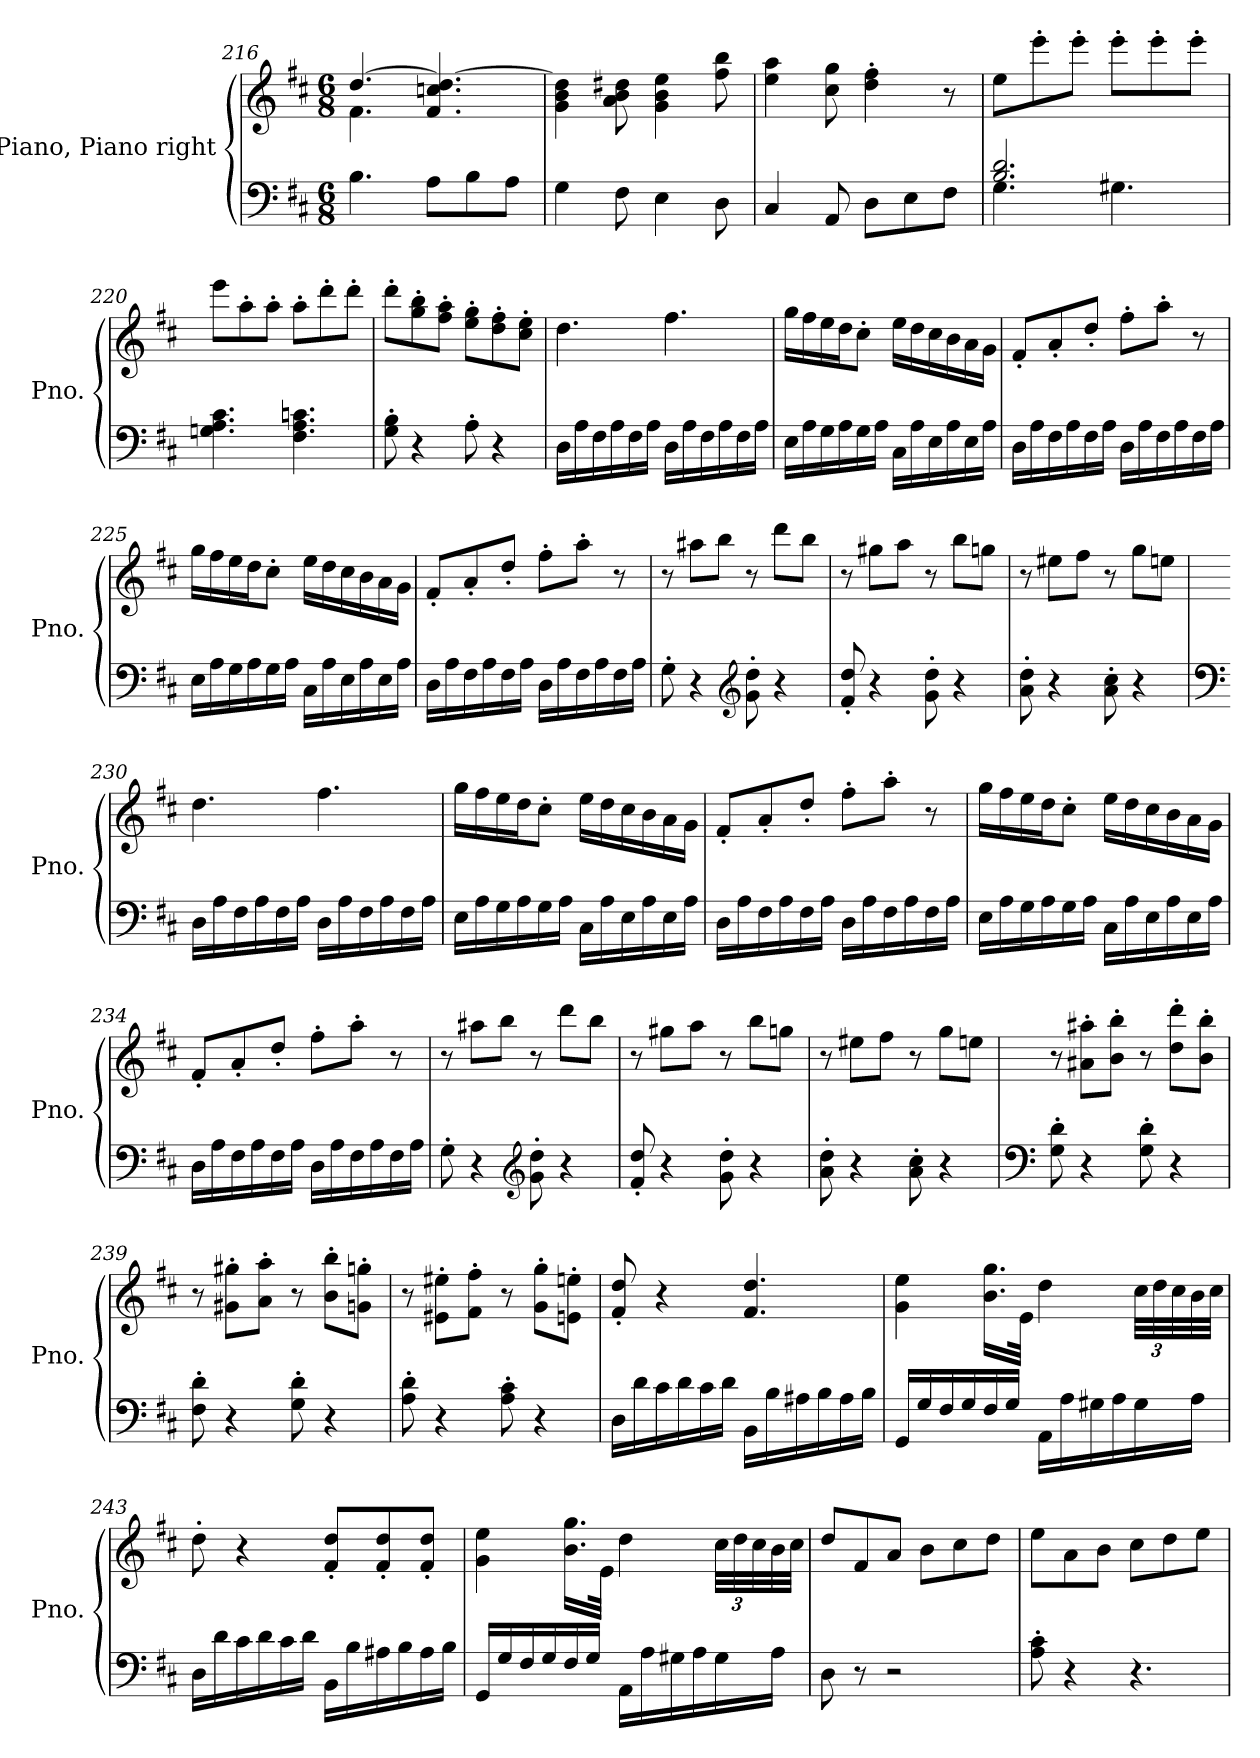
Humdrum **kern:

**kern	**kern
*part1	*part1
*staff2	*staff1
*I"Piano, Piano right	*
*I'Pno.	*
*clefF4	*clefG2
*k[f#c#]	*k[f#c#]
*M6/8	*M6/8
=216	=216
*	*^
4.B\	[4.dd/	4.f#\
8A\L	4.f#/ 4.ccn/ 4.dd/_	4.ryy
8B\	.	.
8A\J	.	.
*	*v	*v
=217	=217
4G\	4g\ 4b\ 4dd\]
8F#\	8a\ 8b\ 8dd#X\
4E\	4g\ 4b\ 4ee\
8D\	8ff#\ 8bb\
=218	=218
4C#/	4ee\ 4aa\
8AA/	8cc#\ 8gg\
8D\L	4dd\' 4ff#\'
8E\	.
8F#\J	8r
=219	=219
*^	*
2.B/ 2.d/	4.G\	8ee\L
.	.	8eee'\
.	.	8eee'\J
.	4.G#X\	8eee'\L
.	.	8eee'\
.	.	8eee'\J
*v	*v	*
=220	=220
4.Gn\ 4.A\ 4.c#\	8eee\L
.	8aa'\
.	8aa'\J
4.F#\ 4.A\ 4.cn\	8aa'\L
.	8ddd'\
.	8ddd'\J
!!LO:LB:g=z
=221	=221
8G\' 8B\'	8ddd'\L
4r	8gg\' 8bb\'
.	8ff#\' 8aa\'J
8A'\	8ee\' 8gg\'L
4r	8dd\' 8ff#\'
.	8cc#\' 8ee\'J
=222	=222
16D\LL	4.dd\
16A\	.
16F#\	.
16A\	.
16F#\	.
16A\JJ	.
16D\LL	4.ff#\
16A\	.
16F#\	.
16A\	.
16F#\	.
16A\JJ	.
=223	=223
16E\LL	16gg\LL
16A\	16ff#\
16G\	16ee\
16A\	16dd\J
16G\	8cc#'\J
16A\JJ	.
16C#\LL	16ee\LL
16A\	16dd\
16E\	16cc#\
16A\	16b\
16E\	16a\
16A\JJ	16g\JJ
=224	=224
16D\LL	8f#'/L
16A\	.
16F#\	8a'/
16A\	.
16F#\	8dd'/J
16A\JJ	.
16D\LL	8ff#'\L
16A\	.
16F#\	8aa'\J
16A\	.
16F#\	8r
16A\JJ	.
=225	=225
16E\LL	16gg\LL
16A\	16ff#\
16G\	16ee\
16A\	16dd\J
16G\	8cc#'\J
16A\JJ	.
16C#\LL	16ee\LL
16A\	16dd\
16E\	16cc#\
16A\	16b\
16E\	16a\
16A\JJ	16g\JJ
!!LO:LB:g=z
=226	=226
16D\LL	8f#'/L
16A\	.
16F#\	8a'/
16A\	.
16F#\	8dd'/J
16A\JJ	.
16D\LL	8ff#'\L
16A\	.
16F#\	8aa'\J
16A\	.
16F#\	8r
16A\JJ	.
=227	=227
8G'\	8r
4r	8aa#X\L
.	8bb\J
*clefG2	*
8g\' 8dd\'	8r
4r	8ddd\L
.	8bb\J
=228	=228
8f#/' 8dd/'	8r
4r	8gg#X\L
.	8aa\J
8g\' 8dd\'	8r
4r	8bb\L
.	8ggn\J
=229	=229
8a\' 8dd\'	8r
4r	8ee#X\L
.	8ff#\J
8a\' 8cc#\'	8r
4r	8gg\L
.	8een\J
=230	=230
*clefF4	*
16D\LL	4.dd\
16A\	.
16F#\	.
16A\	.
16F#\	.
16A\JJ	.
16D\LL	4.ff#\
16A\	.
16F#\	.
16A\	.
16F#\	.
16A\JJ	.
!!LO:LB:g=z
=231	=231
16E\LL	16gg\LL
16A\	16ff#\
16G\	16ee\
16A\	16dd\J
16G\	8cc#'\J
16A\JJ	.
16C#\LL	16ee\LL
16A\	16dd\
16E\	16cc#\
16A\	16b\
16E\	16a\
16A\JJ	16g\JJ
=232	=232
16D\LL	8f#'/L
16A\	.
16F#\	8a'/
16A\	.
16F#\	8dd'/J
16A\JJ	.
16D\LL	8ff#'\L
16A\	.
16F#\	8aa'\J
16A\	.
16F#\	8r
16A\JJ	.
=233	=233
16E\LL	16gg\LL
16A\	16ff#\
16G\	16ee\
16A\	16dd\J
16G\	8cc#'\J
16A\JJ	.
16C#\LL	16ee\LL
16A\	16dd\
16E\	16cc#\
16A\	16b\
16E\	16a\
16A\JJ	16g\JJ
=234	=234
16D\LL	8f#'/L
16A\	.
16F#\	8a'/
16A\	.
16F#\	8dd'/J
16A\JJ	.
16D\LL	8ff#'\L
16A\	.
16F#\	8aa'\J
16A\	.
16F#\	8r
16A\JJ	.
=235	=235
8G'\	8r
4r	8aa#X\L
.	8bb\J
*clefG2	*
8g\' 8dd\'	8r
4r	8ddd\L
.	8bb\J
!!LO:LB:g=z
=236	=236
8f#/' 8dd/'	8r
4r	8gg#X\L
.	8aa\J
8g\' 8dd\'	8r
4r	8bb\L
.	8ggn\J
=237	=237
8a\' 8dd\'	8r
4r	8ee#X\L
.	8ff#\J
8a\' 8cc#\'	8r
4r	8gg\L
.	8een\J
=238	=238
*clefF4	*
8G\' 8d\'	8r
4r	8a#X\' 8aa#X\'L
.	8b\' 8bb\'J
8G\' 8d\'	8r
4r	8dd\' 8ddd\'L
.	8b\' 8bb\'J
=239	=239
8F#\' 8d\'	8r
4r	8g#X\' 8gg#X\'L
.	8a\' 8aa\'J
8G\' 8d\'	8r
4r	8b\' 8bb\'L
.	8gn\' 8ggn\'J
=240	=240
8A\' 8d\'	8r
4r	8e#X\' 8ee#X\'L
.	8f#\' 8ff#\'J
8A\' 8c#\'	8r
4r	8g\' 8gg\'L
.	8en\' 8een\'J
!!LO:PB:g=z
=241	=241
16D\LL	8f#/' 8dd/'
16d\	.
16c#\	4r
16d\	.
16c#\	.
16d\JJ	.
16BB\LL	4.f#/ 4.dd/
16B\	.
16A#X\	.
16B\	.
16A#\	.
16B\JJ	.
=242	=242
16GG/LL	4g\ 4ee\
16G/	.
16F#/	.
16G/	.
16F#/	16.b\ 16.gg\LL
16G/JJ	.
.	32e\JJk
16AA\LL	4dd\
16A\	.
16G#X\	.
16A\	.
*	*Xbrackettup
16G#\	48cc#\LLL
.	48dd\
.	48cc#\
16A\JJ	32b\
.	32cc#\JJJ
=243	=243
16D\LL	8dd'\
16d\	.
16c#\	4r
16d\	.
16c#\	.
16d\JJ	.
16BB\LL	8f#/' 8dd/'L
16B\	.
16A#X\	8f#/' 8dd/'
16B\	.
16A#\	8f#/' 8dd/'J
16B\JJ	.
!!LO:LB:g=z
=244	=244
16GG/LL	4g\ 4ee\
16G/	.
16F#/	.
16G/	.
16F#/	16.b\ 16.gg\LL
16G/JJ	.
.	32e\JJk
16AA\LL	4dd\
16A\	.
16G#X\	.
16A\	.
16G#\	48cc#\LLL
.	48dd\
.	48cc#\
16A\JJ	32b\
.	32cc#\JJJ
=245	=245
8D\	8dd/L
8r	8f#/
2r	8a/J
.	8b\L
.	8cc#\
.	8dd\J
=246	=246
8A\' 8c#\'	8ee\L
4r	8a\
.	8b\J
4.r	8cc#\L
.	8dd\
.	8ee\J
=	=
*-	*-
